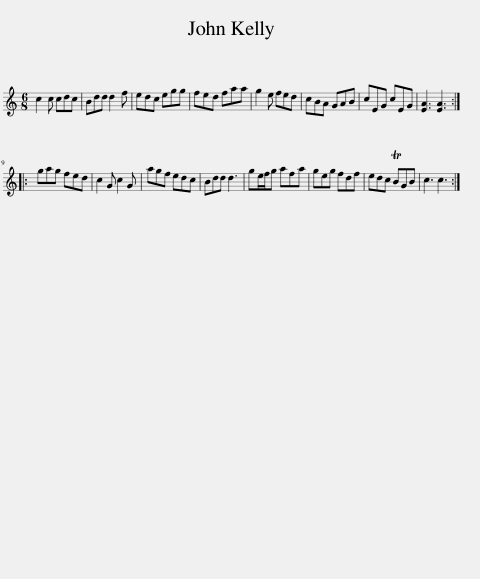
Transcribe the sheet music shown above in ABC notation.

X:1
L:1/8
M:6/8
I:linebreak $
K:C
V:1 treble
V:1
 c2 c cdc | Bdd d2 f | edc egg | fed faa | g2 e fed | %5
 cBA GAB | cEG cEG | [EA]3 [EA]3 ::$ gag fed | c2 G c2 G | %10
 agf edc | Bdd d3 | ge/f/g afa | geg fdf | edc TBGB | %15
 c3 c3 :| %16
